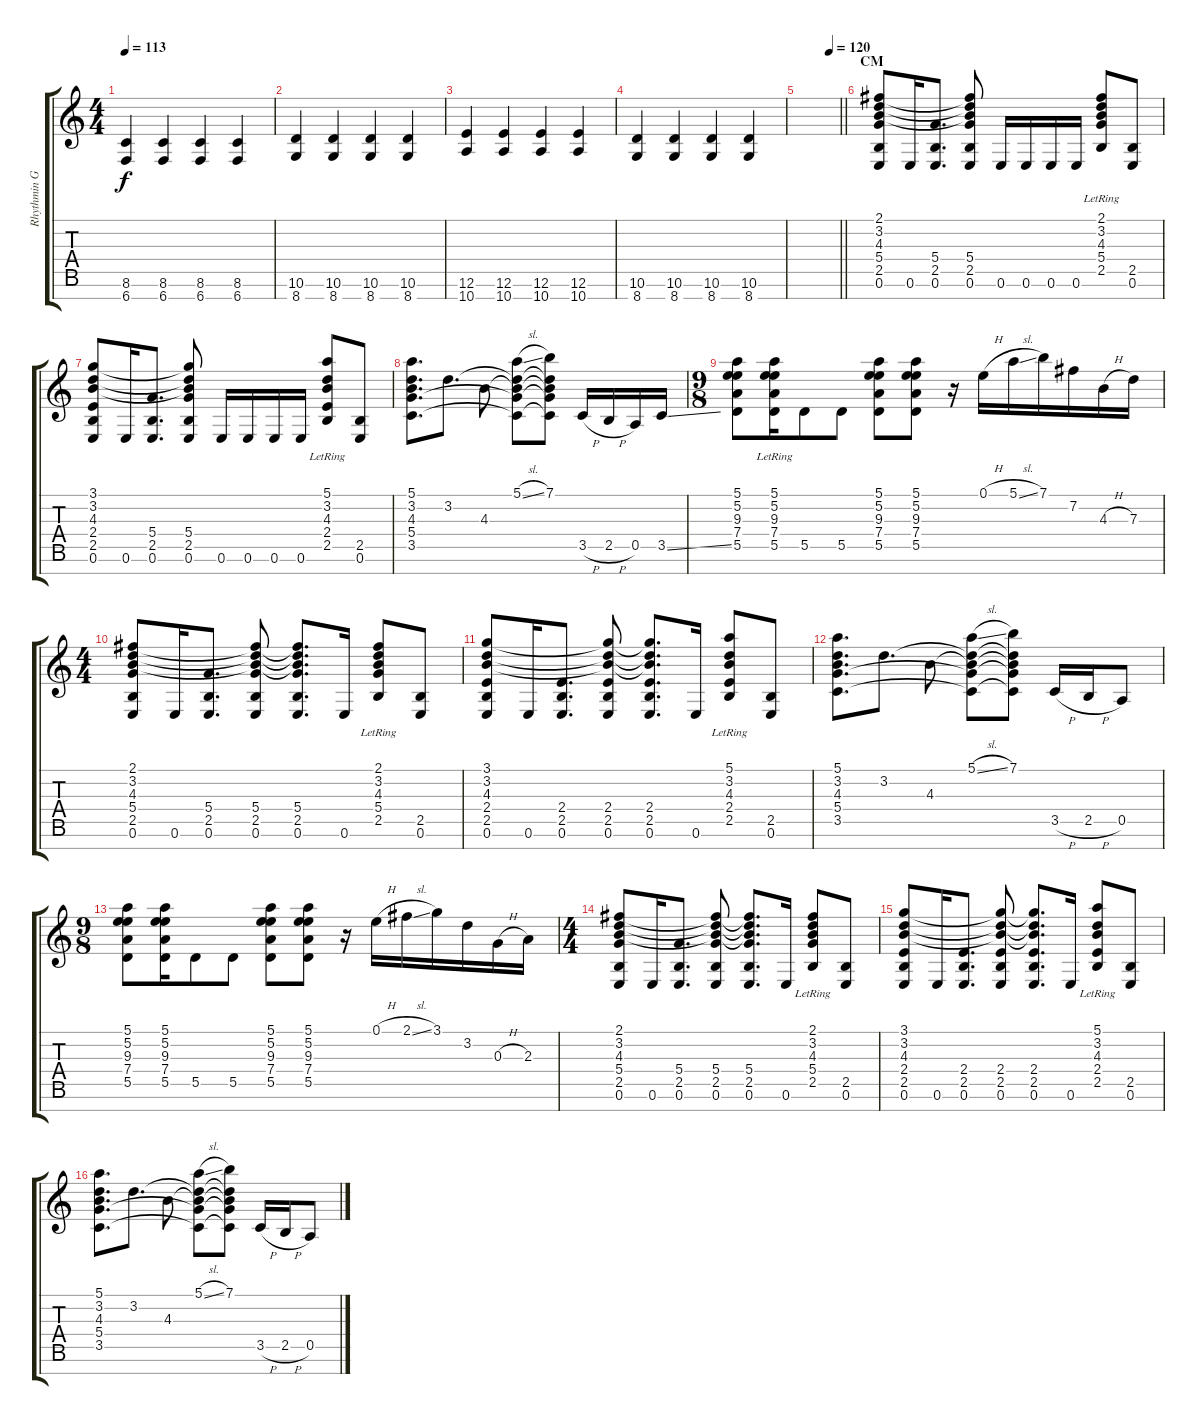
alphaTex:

\track ("Rhythmin Guitar #1" "Rhythmin G") {instrument distortionguitar}
\staff {score tabs}
\tuning (E4 B3 G3 D3 A2 E2 B1) {hide}
\ts (4 4)
\tempo 113
\clef g2
\ks c
(8.6 6.7).4{dy f} (8.6 6.7).4 (8.6 6.7).4 (8.6 6.7).4 |
(10.6 8.7).4 (10.6 8.7).4 (10.6 8.7).4 (10.6 8.7).4 |
(12.6 10.7).4 (12.6 10.7).4 (12.6 10.7).4 (12.6 10.7).4 |
(10.6 8.7).4 (10.6 8.7).4 (10.6 8.7).4 (10.6 8.7).4 |
\tempo (120 0.75)
\barLineRight lightlight
|
\section ("" "CM")
(2.1 3.2 4.3 5.4 2.5 0.6).8{volume 13 balance 3 instrument overdrivenguitar} 0.6.16 (5.4 2.5 0.6).8{d} (2.1{t} 3.2{t} 4.3{t} 5.4 2.5 0.6).8 0.6.16 0.6.16 0.6.16 0.6.16 (2.1{lr} 3.2{lr} 4.3{lr} 5.4{lr} 2.5{lr}).8 (2.5 0.6).8 |
(3.1 3.2 4.3 2.4 2.5 0.6).8 0.6.16 (5.4 2.5 0.6).8{d} (3.1{t} 3.2{t} 4.3{t} 5.4 2.5 0.6).8 0.6.16 0.6.16 0.6.16 0.6.16 (5.1{lr} 3.2{lr} 4.3{lr} 2.4{lr} 2.5{lr}).8 (2.5 0.6).8 |
(5.1 3.2 4.3 5.4 3.5).8{d} 3.2.8{d} 4.3.8 (5.1{sl} 3.2{t} 4.3{t} 5.4{t} 3.5{t}).8 (7.1 3.2{t} 4.3{t} 5.4{t} 3.5{t}).8 3.5{h}.16 2.5{h}.16 0.5.16 3.5{ss}.16 |
\ts (9 8)
(5.1 5.2 9.3 7.4 5.5).8 (5.1{lr} 5.2{lr} 9.3{lr} 7.4{lr} 5.5{lr}).16 5.5.8 5.5.8 (5.1 5.2 9.3 7.4 5.5).8 (5.1 5.2 9.3 7.4 5.5).8 r.16 0.1{h}.16 5.1{sl}.16 7.1.16 7.2.16 4.3{h}.16 7.3.16 |
\ts (4 4)
(2.1 3.2 4.3 5.4 2.5 0.6).8 0.6.16 (5.4 2.5 0.6).8{d} (2.1{t} 3.2{t} 4.3{t} 5.4 2.5 0.6).8 (2.1{t} 3.2{t} 4.3{t} 5.4 2.5 0.6).8{d} 0.6.16 (2.1{lr} 3.2{lr} 4.3{lr} 5.4{lr} 2.5{lr}).8 (2.5 0.6).8 |
(3.1 3.2 4.3 2.4 2.5 0.6).8 0.6.16 (2.4 2.5 0.6).8{d} (3.1{t} 3.2{t} 4.3{t} 2.4 2.5 0.6).8 (3.1{t} 3.2{t} 4.3{t} 2.4 2.5 0.6).8{d} 0.6.16 (5.1{lr} 3.2{lr} 4.3{lr} 2.4{lr} 2.5{lr}).8 (2.5 0.6).8 |
(5.1 3.2 4.3 5.4 3.5).8{d} 3.2.8{d} 4.3.8 (5.1{sl} 3.2{t} 4.3{t} 5.4{t} 3.5{t}).8 (7.1 3.2{t} 4.3{t} 5.4{t} 3.5{t}).8 3.5{h}.16 2.5{h}.16 0.5.8 |
\ts (9 8)
(5.1 5.2 9.3 7.4 5.5).8 (5.1 5.2 9.3 7.4 5.5).16 5.5.8 5.5.8 (5.1 5.2 9.3 7.4 5.5).8 (5.1 5.2 9.3 7.4 5.5).8 r.16 0.1{h}.16 2.1{sl}.16 3.1.16 3.2.16 0.3{h}.16 2.3.16 |
\ts (4 4)
(2.1 3.2 4.3 5.4 2.5 0.6).8 0.6.16 (5.4 2.5 0.6).8{d} (2.1{t} 3.2{t} 4.3{t} 5.4 2.5 0.6).8 (2.1{t} 3.2{t} 4.3{t} 5.4 2.5 0.6).8{d} 0.6.16 (2.1{lr} 3.2{lr} 4.3{lr} 5.4{lr} 2.5{lr}).8 (2.5 0.6).8 |
(3.1 3.2 4.3 2.4 2.5 0.6).8 0.6.16 (2.4 2.5 0.6).8{d} (3.1{t} 3.2{t} 4.3{t} 2.4 2.5 0.6).8 (3.1{t} 3.2{t} 4.3{t} 2.4 2.5 0.6).8{d} 0.6.16 (5.1{lr} 3.2{lr} 4.3{lr} 2.4{lr} 2.5{lr}).8 (2.5 0.6).8 |
(5.1 3.2 4.3 5.4 3.5).8{d} 3.2.8{d} 4.3.8 (5.1{sl} 3.2{t} 4.3{t} 5.4{t} 3.5{t}).8 (7.1 3.2{t} 4.3{t} 5.4{t} 3.5{t}).8 3.5{h}.16 2.5{h}.16 0.5.8
